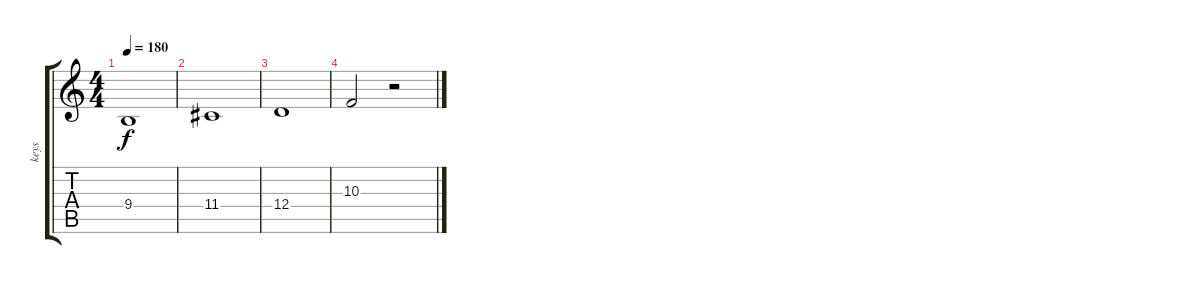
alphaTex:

\track ("keys" "keys") {instrument stringensemble1}
\staff {score tabs}
\tuning (E4 B3 G3 D3 A2 E2) {hide}
\ts (4 4)
\tempo 180
\clef g2
\ks c
9.4.1{dy f} |
11.4.1 |
12.4.1 |
10.3.2 r.2
